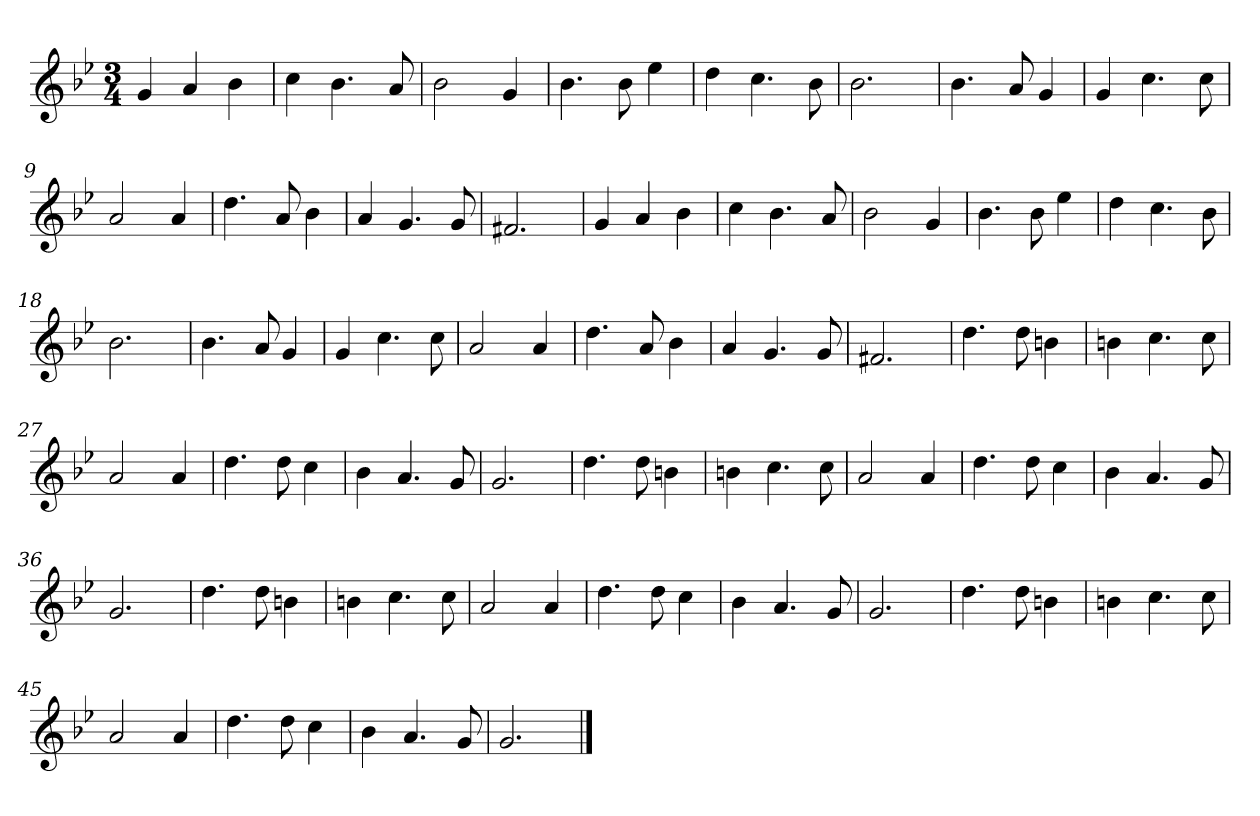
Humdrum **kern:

**kern
*part1
*staff1
*k[b-e-]
*M3/4
*MM120
=1
4g
4a
4b-
=2
4cc
4.b-
8a
=3
2b-
4g
=4
4.b-
8b-
4ee-
=5
4dd
4.cc
8b-
=6
2.b-
=7
4.b-
8a
4g
=8
4g
4.cc
8cc
=9
2a
4a
=10
4.dd
8a
4b-
=11
4a
4.g
8g
=12
2.f#X
=13
4g
4a
4b-
=14
4cc
4.b-
8a
=15
2b-
4g
=16
4.b-
8b-
4ee-
=17
4dd
4.cc
8b-
=18
2.b-
=19
4.b-
8a
4g
=20
4g
4.cc
8cc
=21
2a
4a
=22
4.dd
8a
4b-
=23
4a
4.g
8g
=24
2.f#X
=25
4.dd
8dd
4bn
=26
4bn
4.cc
8cc
=27
2a
4a
=28
4.dd
8dd
4cc
=29
4b-
4.a
8g
=30
2.g
=31
4.dd
8dd
4bn
=32
4bn
4.cc
8cc
=33
2a
4a
=34
4.dd
8dd
4cc
=35
4b-
4.a
8g
=36
2.g
=37
4.dd
8dd
4bn
=38
4bn
4.cc
8cc
=39
2a
4a
=40
4.dd
8dd
4cc
=41
4b-
4.a
8g
=42
2.g
=43
4.dd
8dd
4bn
=44
4bn
4.cc
8cc
=45
2a
4a
=46
4.dd
8dd
4cc
=47
4b-
4.a
8g
=48
2.g
==
*-
